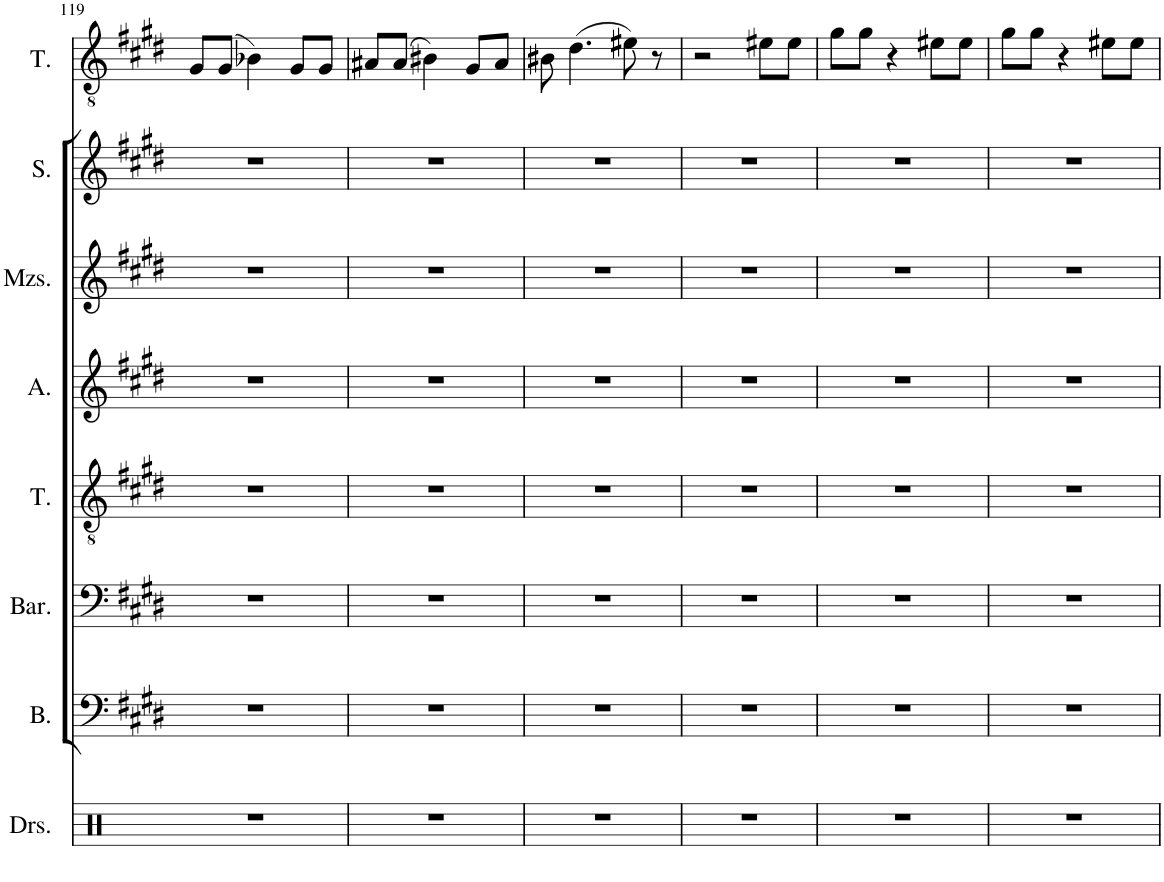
**kern	**kern	**kern	**kern	**kern	**kern	**kern	**kern
*part8	*part7	*part6	*part5	*part4	*part3	*part2	*part1
*staff8	*staff7	*staff6	*staff5	*staff4	*staff3	*staff2	*staff1
*I"Drumset	*I"Bass	*I"Baritone	*I"Tenor	*I"Alto	*I"Mezzo-soprano	*I"Soprano	*I"Tenor
*I'Drs.	*I'B.	*I'Bar.	*I'T.	*I'A.	*I'Mzs.	*I'S.	*I'T.
!!LO:PB:g=z
*clefX	*clefF4	*clefF4	*clefGv2	*clefG2	*clefG2	*clefG2	*clefGv2
*k[]	*k[f#c#g#d#]	*k[f#c#g#d#]	*k[f#c#g#d#]	*k[f#c#g#d#]	*k[f#c#g#d#]	*k[f#c#g#d#]	*k[f#c#g#d#]
*M6/8	*M6/8	*M6/8	*M6/8	*M6/8	*M6/8	*M6/8	*M6/8
=119	=119	=119	=119	=119	=119	=119	=119
2.r	2.r	2.r	2.r	2.r	2.r	2.r	8G#/L
.	.	.	.	.	.	.	(8G#/J
.	.	.	.	.	.	.	4B-X\)
.	.	.	.	.	.	.	8G#/L
.	.	.	.	.	.	.	8G#/J
=120	=120	=120	=120	=120	=120	=120	=120
2.r	2.r	2.r	2.r	2.r	2.r	2.r	8A#X/L
.	.	.	.	.	.	.	(8A#/J
.	.	.	.	.	.	.	4B#X\)
.	.	.	.	.	.	.	8G#/L
.	.	.	.	.	.	.	8A#/J
=121	=121	=121	=121	=121	=121	=121	=121
2.r	2.r	2.r	2.r	2.r	2.r	2.r	8B#X\
.	.	.	.	.	.	.	(4.d#\
.	.	.	.	.	.	.	8e#X\)
.	.	.	.	.	.	.	8r
=122	=122	=122	=122	=122	=122	=122	=122
2.r	2.r	2.r	2.r	2.r	2.r	2.r	2r
.	.	.	.	.	.	.	8e#X\L
.	.	.	.	.	.	.	8e#\J
=123	=123	=123	=123	=123	=123	=123	=123
2.r	2.r	2.r	2.r	2.r	2.r	2.r	8g#\L
.	.	.	.	.	.	.	8g#\J
.	.	.	.	.	.	.	4r
.	.	.	.	.	.	.	8e#X\L
.	.	.	.	.	.	.	8e#\J
=124	=124	=124	=124	=124	=124	=124	=124
2.r	2.r	2.r	2.r	2.r	2.r	2.r	8g#\L
.	.	.	.	.	.	.	8g#\J
.	.	.	.	.	.	.	4r
.	.	.	.	.	.	.	8e#X\L
.	.	.	.	.	.	.	8e#\J
=	=	=	=	=	=	=	=
*-	*-	*-	*-	*-	*-	*-	*-
